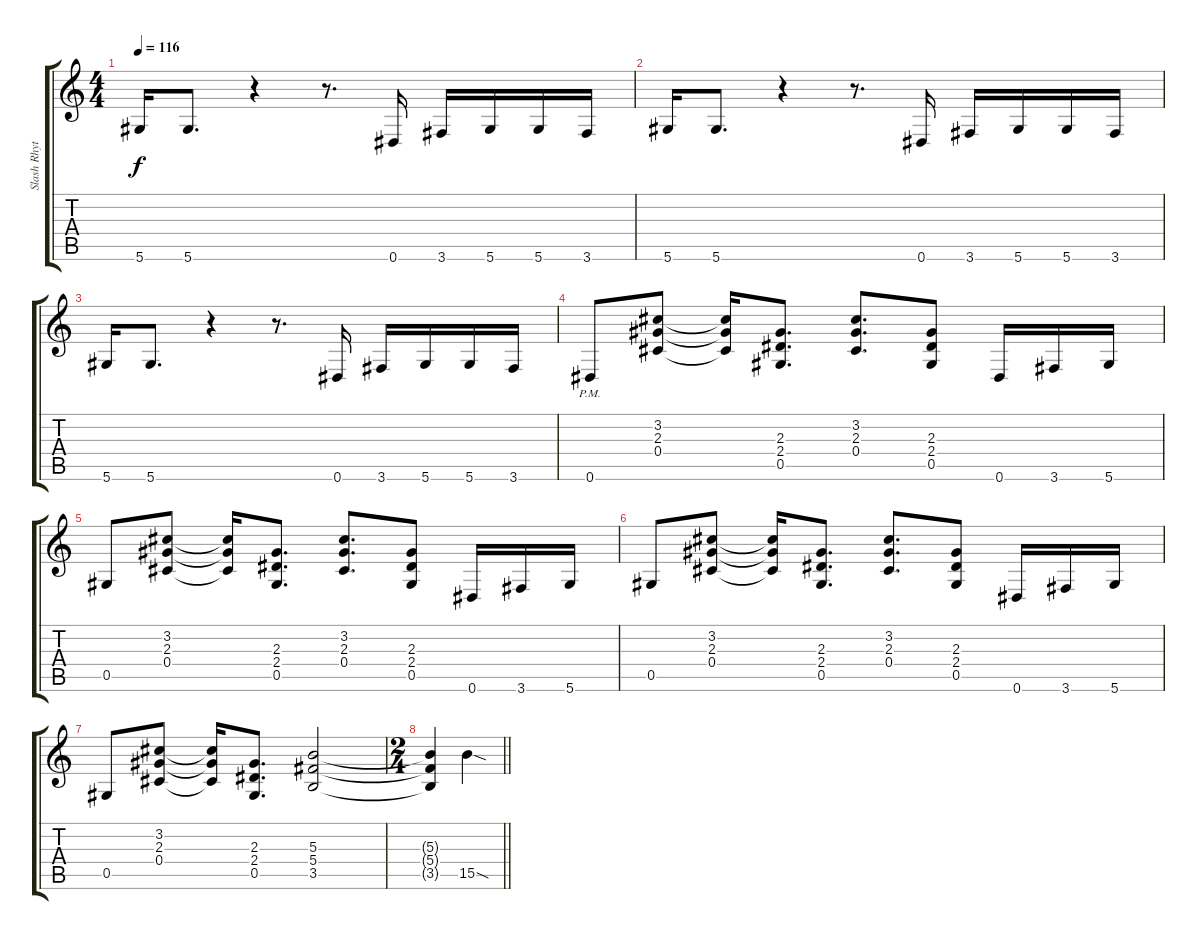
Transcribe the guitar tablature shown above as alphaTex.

\track ("Slash Rhythm" "Slash Rhyt") {instrument electricguitarclean}
\staff {score tabs}
\tuning (Eb4 Bb3 Gb3 Db3 Ab2 Eb2) {hide}
\ts (4 4)
\tempo 116
\clef g2
\ks c
5.6.16{dy f} 5.6.8{d} r.4 r.8{d} 0.6.16 3.6.16 5.6.16 5.6.16 3.6.16 |
5.6.16 5.6.8{d} r.4 r.8{d} 0.6.16 3.6.16 5.6.16 5.6.16 3.6.16 |
5.6.16 5.6.8{d} r.4 r.8{d} 0.6.16 3.6.16 5.6.16 5.6.16 3.6.16 |
0.6{pm}.8 (3.2 2.3 0.4).8 (3.2{t} 2.3{t} 0.4{t}).16 (2.3 2.4 0.5).8{d} (3.2 2.3 0.4).8{d} (2.3 2.4 0.5).8 0.6.16 3.6.16 5.6.16 |
0.5.8 (3.2 2.3 0.4).8 (3.2{t} 2.3{t} 0.4{t}).16 (2.3 2.4 0.5).8{d} (3.2 2.3 0.4).8{d} (2.3 2.4 0.5).8 0.6.16 3.6.16 5.6.16 |
0.5.8 (3.2 2.3 0.4).8 (3.2{t} 2.3{t} 0.4{t}).16 (2.3 2.4 0.5).8{d} (3.2 2.3 0.4).8{d} (2.3 2.4 0.5).8 0.6.16 3.6.16 5.6.16 |
0.5.8 (3.2 2.3 0.4).8 (3.2{t} 2.3{t} 0.4{t}).16 (2.3 2.4 0.5).8{d} (5.3 5.4 3.5).2 |
\ts (2 4)
\barLineRight lightlight
(5.3{t} 5.4{t} 3.5{t}).4 15.5{sod}.4
